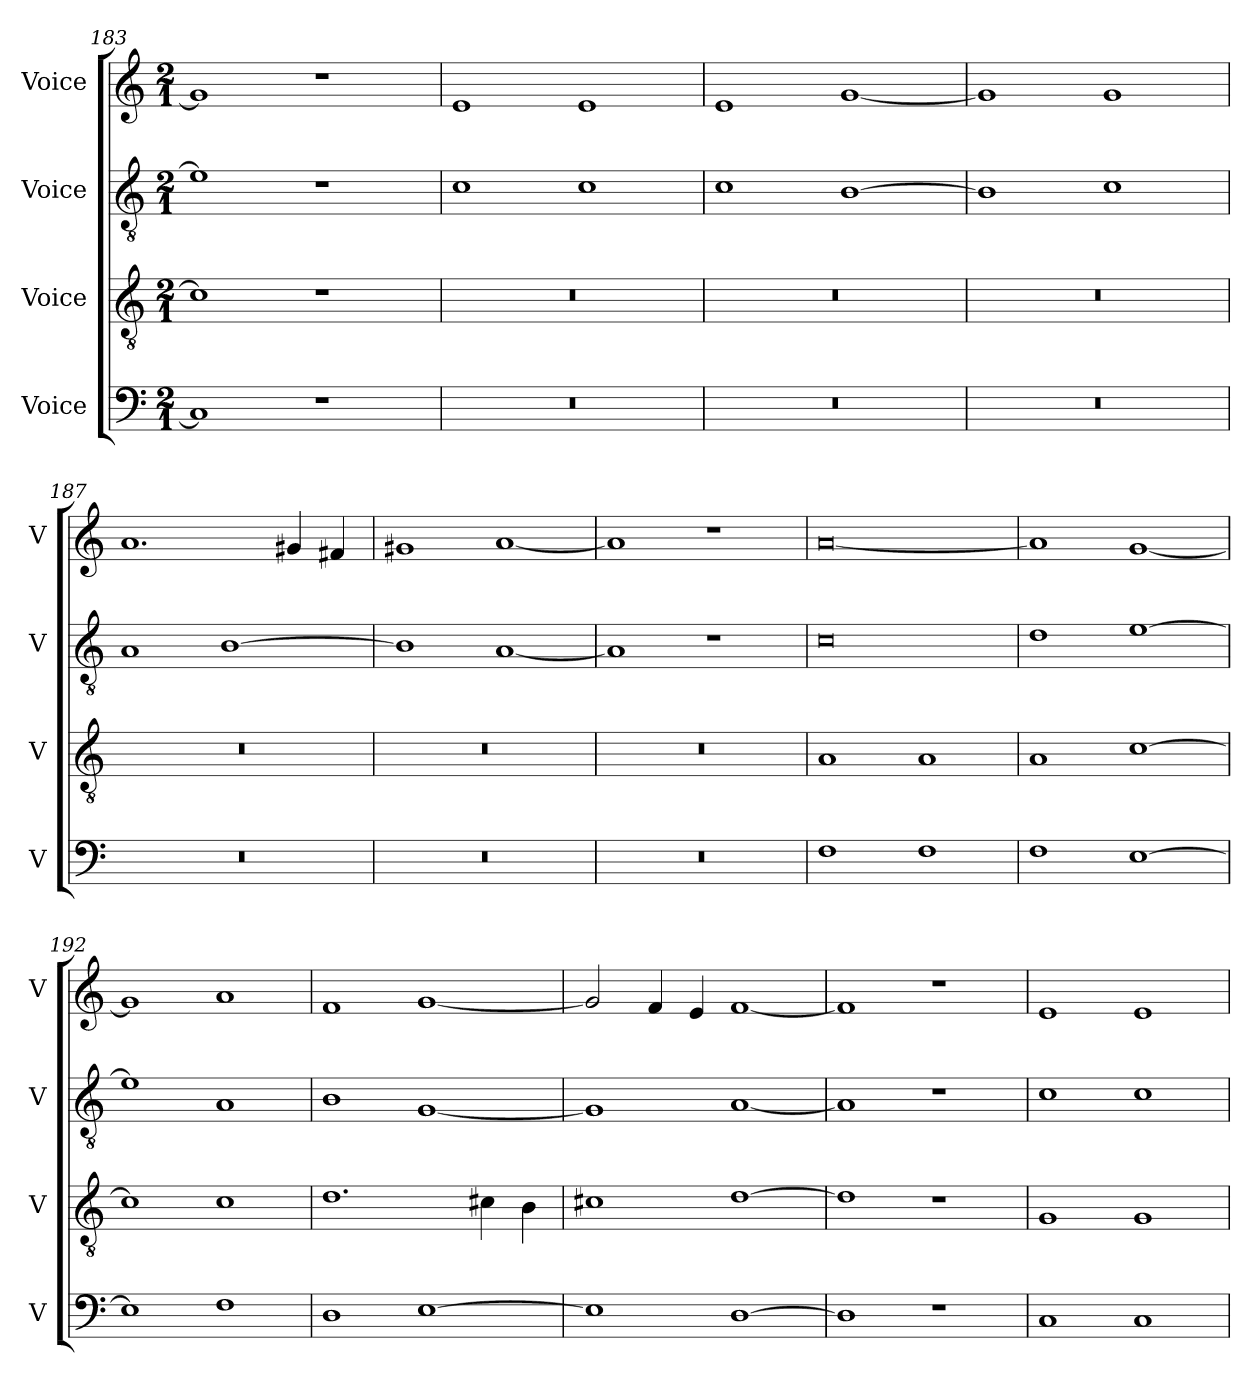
**kern	**kern	**kern	**kern
*part4	*part3	*part2	*part1
*staff4	*staff3	*staff2	*staff1
*I"Voice	*I"Voice	*I"Voice	*I"Voice
*I'V	*I'V	*I'V	*I'V
*clefF4	*clefGv2	*clefGv2	*clefG2
*k[]	*k[]	*k[]	*k[]
*M2/1	*M2/1	*M2/1	*M2/1
=183	=183	=183	=183
1C]	1c]	1e]	1g]
1r	1r	1r	1r
!!LO:LB:g=z
=184	=184	=184	=184
0r	0r	1c	1e
.	.	1c	1e
=185	=185	=185	=185
0r	0r	1c	1e
.	.	[1B	[1g
=186	=186	=186	=186
0r	0r	1B]	1g]
.	.	1c	1g
=187	=187	=187	=187
0r	0r	1A	1.a
.	.	[1B	.
.	.	.	4g#X/
.	.	.	4f#X/
=188	=188	=188	=188
0r	0r	1B]	1g#X
.	.	[1A	[1a
=189	=189	=189	=189
0r	0r	1A]	1a]
.	.	1r	1r
=190	=190	=190	=190
1F	1A	0c	[0a
1F	1A	.	.
=191	=191	=191	=191
1F	1A	1d	1a]
[1E	[1c	[1e	[1g
=192	=192	=192	=192
1E]	1c]	1e]	1g]
1F	1c	1A	1a
=193	=193	=193	=193
1D	1.d	1B	1f
[1E	.	[1G	[1g
.	4c#X\	.	.
.	4B\	.	.
!!LO:LB:g=z
=194	=194	=194	=194
1E]	1c#X	1G]	2g/]
.	.	.	4f/
.	.	.	4e/
[1D	[1d	[1A	[1f
=195	=195	=195	=195
1D]	1d]	1A]	1f]
1r	1r	1r	1r
=196	=196	=196	=196
1C	1G	1c	1e
1C	1G	1c	1e
=	=	=	=
*-	*-	*-	*-
